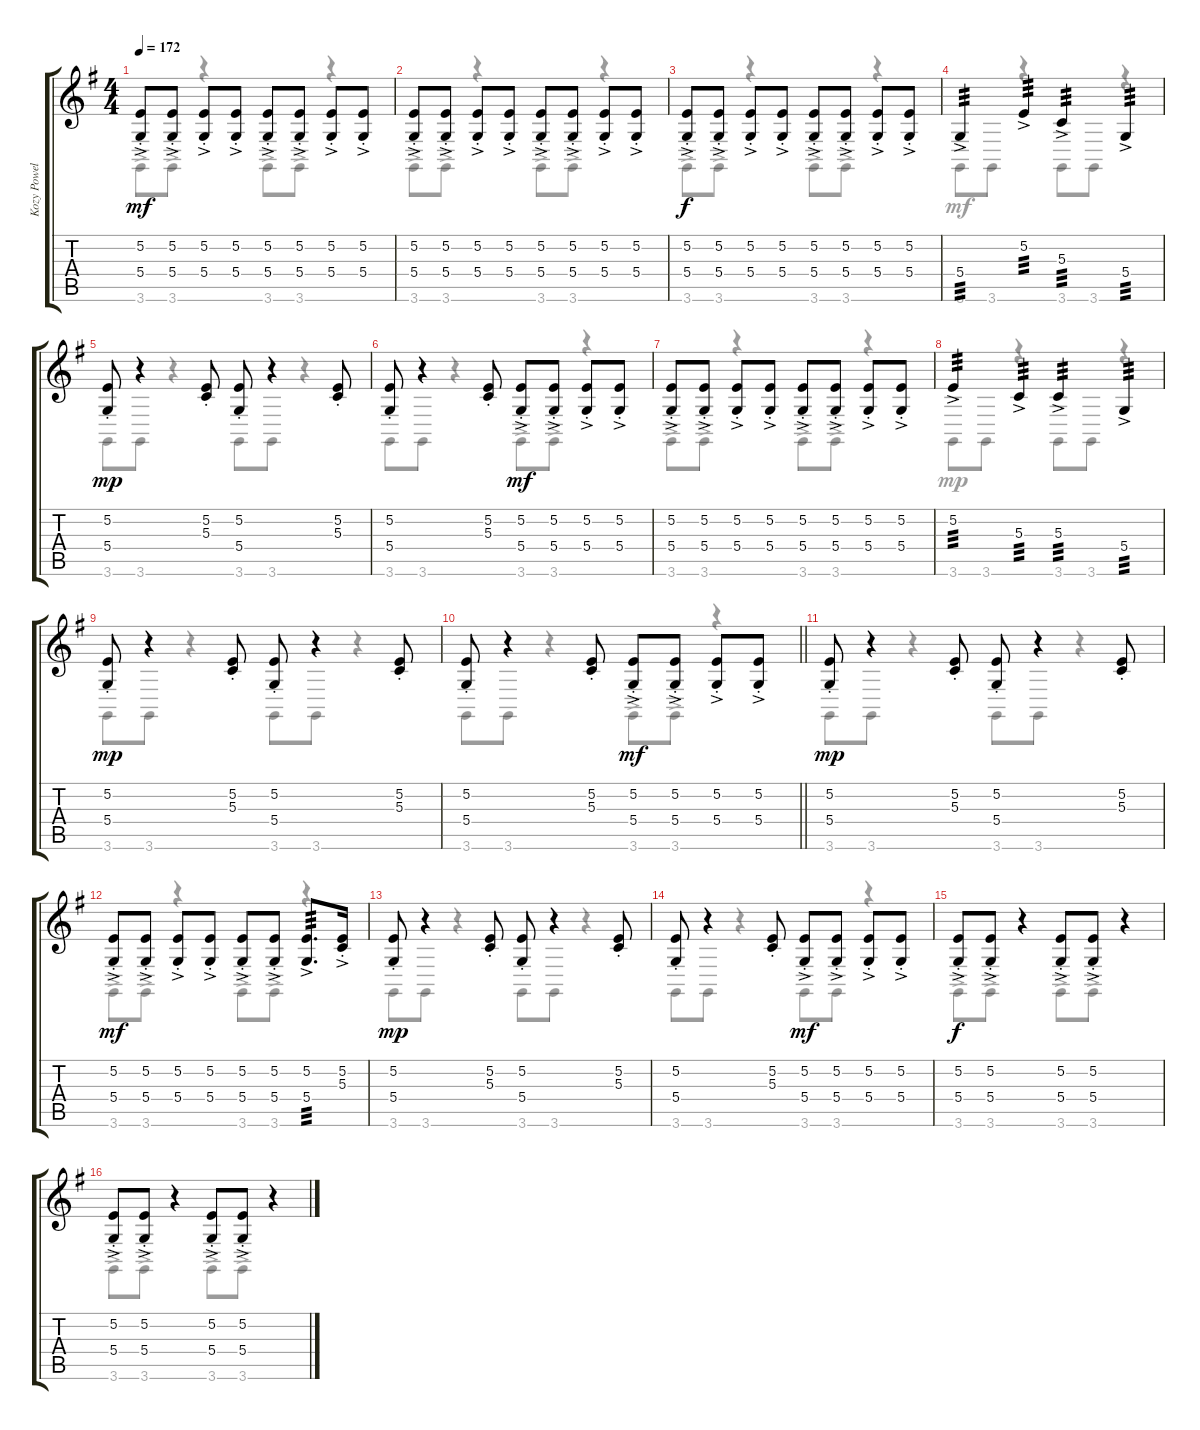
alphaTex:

\track ("Kozy Powell Drums" "Kozy Powel") {instrument melodictom}
\staff {score tabs}
\tuning (E4 B3 G3 D3 A2 E2) {hide}
\voice
\ts (4 4)
\tempo 172
\clef g2
\ks g
(5.2{ac st} 5.4{ac st}).8{dy mf} (5.2{ac st} 5.4{ac st}).8 (5.2{ac st} 5.4{ac st}).8 (5.2{ac st} 5.4{ac st}).8 (5.2{ac st} 5.4{ac st}).8 (5.2{ac st} 5.4{ac st}).8 (5.2{ac st} 5.4{ac st}).8 (5.2{ac st} 5.4{ac st}).8 |
(5.2{ac st} 5.4{ac st}).8 (5.2{ac st} 5.4{ac st}).8 (5.2{ac st} 5.4{ac st}).8 (5.2{ac st} 5.4{ac st}).8 (5.2{ac st} 5.4{ac st}).8 (5.2{ac st} 5.4{ac st}).8 (5.2{ac st} 5.4{ac st}).8 (5.2{ac st} 5.4{ac st}).8 |
(5.2{ac st} 5.4{ac st}).8{dy f} (5.2{ac st} 5.4{ac st}).8 (5.2{ac st} 5.4{ac st}).8 (5.2{ac st} 5.4{ac st}).8 (5.2{ac st} 5.4{ac st}).8 (5.2{ac st} 5.4{ac st}).8 (5.2{ac st} 5.4{ac st}).8 (5.2{ac st} 5.4{ac st}).8 |
5.4{ac}.4{tp 3} 5.2{ac}.4{tp 3} 5.3{ac}.4{tp 3} 5.4{ac}.4{tp 3} |
(5.2{st} 5.4{st}).8{dy mp} r.4 (5.2{st} 5.3{st}).8 (5.2{st} 5.4{st}).8 r.4 (5.2{st} 5.3{st}).8 |
(5.2{st} 5.4{st}).8 r.4 (5.2{st} 5.3{st}).8 (5.2{ac st} 5.4{ac st}).8{dy mf} (5.2{ac st} 5.4{ac st}).8 (5.2{ac st} 5.4{ac st}).8 (5.2{ac st} 5.4{ac st}).8 |
(5.2{ac st} 5.4{ac st}).8 (5.2{ac st} 5.4{ac st}).8 (5.2{ac st} 5.4{ac st}).8 (5.2{ac st} 5.4{ac st}).8 (5.2{ac st} 5.4{ac st}).8 (5.2{ac st} 5.4{ac st}).8 (5.2{ac st} 5.4{ac st}).8 (5.2{ac st} 5.4{ac st}).8 |
5.2{ac}.4{tp 3} 5.3{ac}.4{tp 3} 5.3{ac}.4{tp 3} 5.4{ac}.4{tp 3} |
(5.2{st} 5.4{st}).8{dy mp} r.4 (5.2{st} 5.3{st}).8 (5.2{st} 5.4{st}).8 r.4 (5.2{st} 5.3{st}).8 |
\barLineRight lightlight
(5.2{st} 5.4{st}).8 r.4 (5.2{st} 5.3{st}).8 (5.2{ac st} 5.4{ac st}).8{dy mf} (5.2{ac st} 5.4{ac st}).8 (5.2{ac st} 5.4{ac st}).8 (5.2{ac st} 5.4{ac st}).8 |
(5.2{st} 5.4{st}).8{dy mp} r.4 (5.2{st} 5.3{st}).8 (5.2{st} 5.4{st}).8 r.4 (5.2{st} 5.3{st}).8 |
(5.2{ac st} 5.4{ac st}).8{dy mf} (5.2{ac st} 5.4{ac st}).8 (5.2{ac st} 5.4{ac st}).8 (5.2{ac st} 5.4{ac st}).8 (5.2{ac st} 5.4{ac st}).8 (5.2{ac st} 5.4{ac st}).8 (5.2{ac} 5.4{ac}).8{d tp 3} (5.2{ac st} 5.3{ac st}).16 |
(5.2{st} 5.4{st}).8{dy mp} r.4 (5.2{st} 5.3{st}).8 (5.2{st} 5.4{st}).8 r.4 (5.2{st} 5.3{st}).8 |
(5.2{st} 5.4{st}).8 r.4 (5.2{st} 5.3{st}).8 (5.2{ac st} 5.4{ac st}).8{dy mf} (5.2{ac st} 5.4{ac st}).8 (5.2{ac st} 5.4{ac st}).8 (5.2{ac st} 5.4{ac st}).8 |
(5.2{ac st} 5.4{ac st}).8{dy f} (5.2{ac st} 5.4{ac st}).8 r.4 (5.2{ac st} 5.4{ac st}).8 (5.2{ac st} 5.4{ac st}).8 r.4 |
(5.2{ac st} 5.4{ac st}).8 (5.2{ac st} 5.4{ac st}).8 r.4 (5.2{ac st} 5.4{ac st}).8 (5.2{ac st} 5.4{ac st}).8 r.4
\voice
\clef g2
\ottava regular
\simile none
\ks g
3.6{ac}.8{dy mf} 3.6{ac}.8 r.4 3.6{ac}.8 3.6{ac}.8 r.4 |
3.6{ac}.8 3.6{ac}.8 r.4 3.6{ac}.8 3.6{ac}.8 r.4 |
3.6{ac}.8{dy f} 3.6{ac}.8 r.4 3.6{ac}.8 3.6{ac}.8 r.4 |
3.6.8{dy mf} 3.6.8 r.4 3.6.8 3.6.8 r.4 |
3.6.8{dy mp} 3.6.8 r.4 3.6.8 3.6.8 r.4 |
3.6.8 3.6.8 r.4 3.6{ac}.8{dy mf} 3.6{ac}.8 r.4 |
3.6{ac}.8 3.6{ac}.8 r.4 3.6{ac}.8 3.6{ac}.8 r.4 |
3.6.8{dy mp} 3.6.8 r.4 3.6.8 3.6.8 r.4 |
3.6.8 3.6.8 r.4 3.6.8 3.6.8 r.4 |
\barLineRight lightlight
3.6.8 3.6.8 r.4 3.6{ac}.8{dy mf} 3.6{ac}.8 r.4 |
3.6.8{dy mp} 3.6.8 r.4 3.6.8 3.6.8 r.4 |
3.6{ac}.8{dy mf} 3.6{ac}.8 r.4 3.6{ac}.8 3.6{ac}.8 r.4 |
3.6.8{dy mp} 3.6.8 r.4 3.6.8 3.6.8 r.4 |
3.6.8 3.6.8 r.4 3.6.8 3.6.8 r.4 |
3.6{ac}.8{dy f} 3.6{ac}.8 r.4 3.6{ac}.8 3.6{ac}.8 r.4 |
3.6{ac}.8 3.6{ac}.8 r.4 3.6{ac}.8 3.6{ac}.8 r.4
